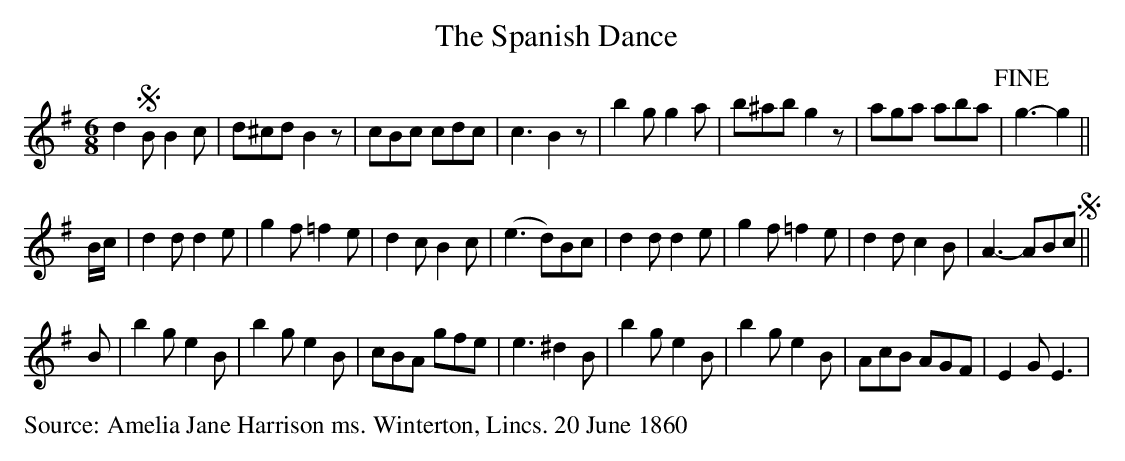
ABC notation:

X:1
T:The Spanish Dance
M:6/8
L:1/8
K:G
d2SBB2c|d^cdB2z|cBc cdc|c3B2z|b2gg2a|b^abg2z|aga aba|!fine!g3-g2||
B/c/|d2dd2e|g2f =f2e|d2cB2c|(e3d)Bc|d2dd2e|g2f=f2e|d2dc2B|A3-ABcS||
B|b2ge2B|b2ge2B|cBA gfe|e3^d2B|b2ge2B|b2ge2B|AcB AGF|E2GE3|
